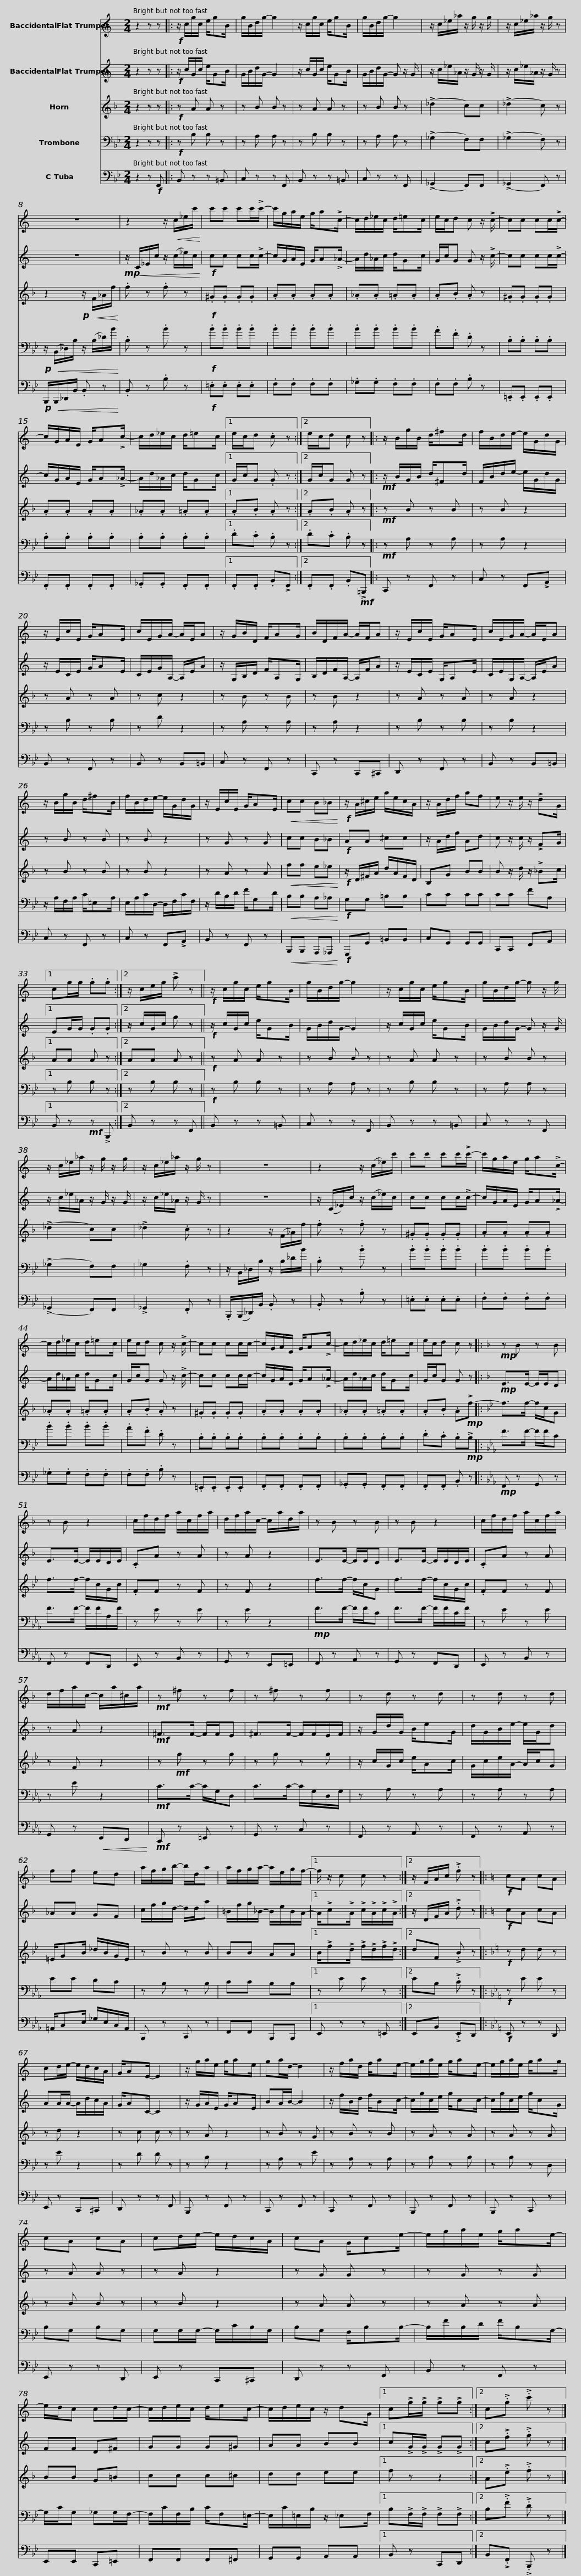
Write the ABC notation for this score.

X:1
%%score 1 2 3 4 5
L:1/8
M:2/4
I:linebreak $
K:Bb
V:1 treble transpose=-2
V:2 treble transpose=-2
V:3 treble transpose=-7
V:4 bass
V:5 bass
V:1
[K:C] z2 z z |:!f! z/ c/g/c/ e/gB/ | g/B/d/g/- g2 | z/ c/g/c/ e/gB/ | g/B/d/g/- g2 |$ %5
 z/ c/_e/_a/ z/ g/ z/ g/ | z/ c/_e/_a/ z/ g/ z | z4 | z2 z/!<(! c/_e/c'/!<)! |$ c'c' c'c'/!>!c'/- | %10
 c'/g/a/e/ g/a!>!c/- | c/d/_e/c/ d/=ec/ | e/c/d c z/ !>!c/- | cc cc/!>!c/- |$ c/G/A/E/ G/A!>!c/- | %15
 c/d/_e/c/ d/=ec/ |1 e/c/d .c z :|2 e/c/d c z |: z/ B/g/B/ d/^fd/ |$ f/B/d/e/- e/G/d/G/ | %20
 z/ E/c/E/ G/AE/ | c/E/G/A/- A/E/A | z/ G/B/D/ F/AG/ | B/D/F/A/- A/F/A |$ z/ E/c/E/ G/AE/ | %25
 c/E/G/A/- A/E/A | z/ B/g/B/ d/^fB/ | f/B/d/e/- e/G/d/G/ | z/ E/c/E/ G/AE/ |$!<(! cc B_B!<)! | %30
!f! z/ A/^c/e/ a/e/c/A/ | z/ A/d/f/ af | e z/ e/ z/ !>!dG/ |1 cg/g/ .g.g :|2$ z/ c/e/g/ !>!c' z || %35
!f! z/ c/g/c/ e/gB/ | g/B/d/g/- g2 | z/ c/g/c/ e/gB/ | g/B/d/g/- g z/ g/ |$ z/ c/_e/_a/ z/ g/ z/ g/ | %40
 z/ c/_e/_a/ z/ g/ z | z4 | z2 z/ (c/_e/)c'/ |$ c'c' c'c'/!>!c'/- | c'/g/a/e/ g/a!>!c/- | %45
 c/d/_e/c/ d/=ec/ | e/c/d c z/ !>!c/- | cc cc/c/- |$ c/G/A/E/ G/A!>!c/- | c/d/_e/c/ d/=ec/ | %50
 e/c/d c z |:[K:F]!mp! z B z B | z B z2 |$ c/f/d/f/ a/c/f/a/ | d/f/a/c/- c/a/d/a/ | %55
 z B z B | z B z2 | c/f/d/f/ a/c/f/a/ |$ d/f/a/c/- c/a/^c/a/ |!mf! z ^f z f | %60
 z ^f z f | z d z d | z d z d |$ ff ed | a/f/g/b/- b/d/a | %65
 a/f/g/a/- a/e/g/f/- |1 f/ z/ c c z :|2 z/ F/A/c/ !>!.f z |:$[K:C]!f! cA cA | cd/e/- e/d/c/A/ | %70
 G/AE/- E2 | z/ g/a/e/ g/ae/ | ga/d/- d2 |$ z/ f/a/d/ f/ae/- | e/g/a/e/ g/ae/- | %75
 e/g/a/e/ g/ag/ | cA cA | cd/e/- e/d/c/A/ |$ cA G/ce/- | e/g/a/e/ g/ae/- | %80
 e/d/c cd/c/- | c/d/e/c/ d/ec/- | c/d/e/c/ z/ dG/ |1$ c!>!g/!>!g/ !>!g!>!g :|2 c!>!.g !>!.c' z |] %85
V:2
[K:C] z2 z z |:!f! z/ c/G/c/ e/GB/ | G/B/d/G/- G2 | z/ c/G/c/ e/GB/ | G/B/d/G/- G z/ G/ |$ %5
 z/ c/_e/_A/ z/ G/ z/ G/ | z/ c/_e/_A/ z/ G/ z | z4 |!mp! z/!<(! C/_E/c/ z/ (c/_e/)c/!<)! |$!f! cc cc/!>!c/- | %10
 c/G/A/E/ G/A!>!_A/- | A/d/_A/c/ d/Gc/ | G/c/G G z/ !>!c/- | cc cc/!>!c/- |$ c/G/A/E/ G/A!>!_A/- | %15
 A/d/_A/c/ d/Gc/ |1 G/c/G .G z :|2 G/c/G G z |:!mf! z/ B/G/B/ d/^Fd/ |$ F/B/d/e/- e/G/d/G/ | %20
 z/ E/C/E/ G/AE/ | C/E/G/A,/- A,/E/A | z/ G,/B,/D/ F/A,G,/ | B,/D/F/A,/- A,/F/A |$ z/ E/C/E/ G,/A,E/ | %25
 C/E/G,/A,/- A,/E/A | z B z B | z B z2 | z G z G |$ cc B_B | %30
!f! AA ^cc | z/ A/d/f/ Ad | c z/ c/ z/ !>!FG/ |1 EG/G/ .G.G :|2$ z/ c/G/c/ g z || %35
!f! z/ c/G/c/ e/GB/ | G/B/d/G/- G2 | z/ c/G/c/ e/GB/ | G/B/d/G/- G z/ G/ |$ z/ c/_e/_A/ z/ G/ z/ G/ | %40
 z/ c/_e/_A/ z/ G/ z | z4 | z/ (C/_E/)c/ z/ (c/_e/)c/ |$ cc cc/!>!c/- | c/G/A/E/ G/A!>!_A/- | %45
 A/d/_A/c/ d/Gc/ | G/c/G G z/ !>!c/- | cc cc/c/- |$ c/G/A/E/ G/A!>!_A/- | A/d/_A/c/ d/Gc/ | %50
 G/c/G G z |:[K:F]!mp! E>E- E/E/D | E>E- E/E/D/E/ |$ .CA z A | z A z2 | %55
 E>E- E/E/D | E>E- E/E/D/E/ | .CA z A |$ z A z2 |!mf! ^F>F- F/F/E | %60
 ^F>F- F/F/E/F/ | z/ G/d/G/ B/eG/ | d/G/B/e/- e/G/d |$ _AA GF | c/f/g/d/- d/d/a | %65
 =B/f/g/_B/- B/e/B/A/- |1 A/!>!c!>!A/ !>!c/!>!A/!>!c/!>!A/ :|2 z/ D/F/A/ !>!.d z |:$[K:C]!f! cA cA | AA/A/- A/d/c/A/ | %70
 G/AC/- C2 | z/ G/A/E/ G/AE/ | BA/B/- B2 |$ z/ f/B/d/ f/Bc/- | c/g/c/e/ g/cc/- | %75
 c/g/c/e/ g/cG/ | z A A z | z A z2 |$ z G G z | z G z G | %80
 FF D^F | GG G^G | AA BB |1$ c!>!G/!>!G/ !>!G!>!G :|2 c!>!.f !>!.g z |] %85
V:3
[K:F] z2 z z |:!f! z A A z | z B B z | z A A z | z B B z |$ %5
 (!>!_d2 c)c | (!>!_d2 c) z | z2!p! z/!<(! F/_A/f/!<)! | .f z .f z |$!f! .^G.G .G.G | %10
 .A.A .A.A | ._A.A .=A.A | .A.B .A z | .^G.G .G.G |$ .A.A .A.A | %15
 ._A.A .=A.A |1 .A.B .A z :|2 .A.B .A z |:!mf! z B z B |$ z B z2 | %20
 z A z A | z c z2 | z B z B | z B z2 |$ z A z A | %25
 z A z2 | z B z B | z B z2 | z A z A |$!<(!!<(! ff e_e!<)!!<)! | %30
!f! z/ D/^F/A/ d/A/F/D/ | B,G BB | B z/ d/ z/ !>!_Bc/ |1 AA A z :|2$ AA A z || %35
!f! z A A z | z B B z | z A A z | z B B z |$ (!>!_d2 c)c | %40
 !>!_d2 .c z | z2 z/ (F/_A/)f/ | .f z .f z |$ .^G.G .G.G | .A.A .A.A | %45
 ._A.A .=A.A | .A.B .A z | .^G.G .G.G |$ .A.A .A.A | ._A.A .=A.A | %50
 .A.B .A!mp!!>!f- |:[K:Bb] f>f- f/c/G | f>f- f/c/G/c/ |$ .FF z F | z F z2 | %55
 f>f- f/c/G | f>f- f/c/G/c/ | .FF z F |$ z F z2 | z!mf! g z g | %60
 z g z g | z/ c/G/c/ e/Ac/ | G/c/e/A/- A/c/G |$ =E/GB/ _d/B/G/E/ | z B z B | %65
 BB AA |1 B/!>!f!>!d/ !>!f/!>!d/!>!f/!>!d/ :|2 dF !>!.B z |:$[K:F]!f! z d d z | z d z2 | %70
 z c c z | z A z2 | z B z G |$ z B z B | z A z A | %75
 z A z A | z B B z | z B z2 |$ z A A z | z A z A | %80
 BB G=B | cc c^c | dd ee |1$ f z z2 :|2 A!>!.e !>!.f z |] %85
V:4
 z2 z z |:!f! z B, B, z | z A, A, z | z B, B, z | z A, A, z |$ %5
 (!>!_G,2 F,)F, | (!>!_G,2 F,) z |!p! z/!<(! (B,,/_D,/)B,/ z/ (B,/_D/)B/!<)! | .B, z .B z |$!f! .B.B .B.B | %10
 .B.B .B.B | .B.B .B.B | .A.F .D z | .B,.B, .B,.B, |$ .B,.B, .B,.B, | %15
 .B,.B, .B,.B, |1 .D.C .B, z :|2 .D.C .B, z |:!mf! z A, z A, |$ z A, z2 | %20
 z B, z B, | z D z2 | z A, z A, | z A, z2 |$ z B, z B, | %25
 z B, z2 | z/ A,/F,/A,/ C/=E,A,/ | E,/A,/C/D,/- D,/F,/C/F,/ | z/ D/B,/D/ F/G,D/ |$!<(! B,B, A,_A,!<)! | %30
!f! G,G, =B,B, | CC CC | CC FA, |1 z B, B, z :|2$ z B, B, z || %35
!f! z B, B, z | z A, A, z | z B, B, z | z A, A, z |$ (!>!_G,2 F,)F, | %40
 _G,2 .F, z | z/ B,,/_D,/B,/ z/ B,/_D/B/ | .B, z .B z |$ .B.B .B.B | .B.B .B.B | %45
 .B.B .B.B | .A.F .D z | .B,.B, .B,.B, |$ .B,.B, .B,.B, | .B,.B, .B,.B, | %50
 .D.C .B,!mp!!>!B, |:[K:Eb] F>F- F/F/C | F>F- F/F/A,/F/ |$ z E z E | z E z2 | %55
!mp! F>F- F/F/C | F>F- F/F/C/F/ | z E z E |$ z E z2 |!mf! C>C- C/G,/D, | %60
 C>C- C/G,/D,/G,/ | z A, z A, | z A, z A, |$ EE DC | z B, z B, | %65
 CC B,B, |1 z E E z :|2 EB, !>!.C z |:$[K:Bb]!f! z E E z | z E z2 | %70
 z D D z | z B, z2 | z A, z E |$ z A, z A, | z B, z B, | %75
 z B, z D, | B,G, B,G, | G,G,/G,/- G,/C/B,/G,/ |$ B,G, F,/B,B,/- | B,/F/B,/D/ F/B,G,/- | %80
 G,/C/G, _G,G,/F,/- | F,/C/F,/B,/ C/F,=E,/- | E,/C/=E,/B,/ z/ _E,F,/ |1$ B,!>!F,/!>!F,/ !>!F,!>!F, :|2 B,!>!.F !>!.D z |] %85
V:5
 z2 z!f! F,, |: B,, z z =B,, | C, z z F,, | B,, z z =B,, | C, z z F,, |$ %5
 (!>!_G,,2 F,,)F,, | (!>!_G,,2 F,,) z |!p! B,,,/!<(!B,,,/_D,,/B,,/ .B,, z!<)! | .B,, z .B, z |$!f! .=E,.E, .E,.E, | %10
 .F,.F, .F,.F, | ._G,.G, .F,.F, | .F,.F, .B, z | .=E,,.E,, .E,,.E,, |$ .F,,.F,, .F,,.F,, | %15
 ._G,,.G,, .F,,.F,, |1 .F,,.F,, .B,,!>!F,, :|2 .F,,.F,, .B,,!mf!!>!=B,,, |: C,, z F,, z |$ C, z F,,!>!A,, | %20
 B,, z F,, z | B,, z B,,=B,, | C, z F,, z | C,, z C,,^C,, |$ D,, z F,, z | %25
 B,, z B,,=B,, | C, z F,, z | C, z F,,!>!A,, | B,, z F,, z |$!<(! B,,,B,,, A,,,_A,,,!<)! | %30
!f! G,,,G,, =B,,B,, | C,G,, G,,G,, | C,,C,, F,,A,, |1 B,, z!mf! z !>!B,,, :|2$ B,, z z F,, || %35
 B,, z z =B,, | C, z z F,, | B,, z z =B,, | C, z z F,, |$ (!>!_G,,2 F,,)F,, | %40
 !>!_G,,2 .F,, z | .B,,,/(B,,,/_D,,/)B,,/ .B,, z | .B,, z .B, z |$ .=E,.E, .E,.E, | .F,.F, .F,.F, | %45
 ._G,.G, .F,.F, | .F,.F, .B, z | .=E,,.E,, .E,,.E,, |$ .F,,.F,, .F,,.F,, | ._G,,.G,, .F,,.F,, | %50
 .F,,.F,, .B,, z |:[K:Eb]!mp! F,, z G,, z | F,, z F,,D,, |$ E,, z B,, z | G,, z E,,=E,, | %55
 F,, z A,, z | G,, z F,,D,, | E,, z B,, z |$ G,, z!<(! E,,D,,!<)! |!mf! C,, z =E,, z | %60
 G,, z C, z | F,, z A,, z | F,, z A,, z |$ =A,,/C,E,/ _G,/E,/C,/A,,/ | B,,, z C,, z | %65
 F,,F,, B,,,B,,, |1 E,, z z =E,, :|2 E,,B,, !>!.E,,D,, |:$[K:Bb]!f! E,, z z D,, | E,, z C,,^C,, | %70
 D,, z z F,, | B,,, z F,, z | C,, z F,, z |$ C,, z F,, z | B,,, z F,, z | %75
 B,,, z C,, z | E,, z z D,, | E,, z C,,^C,, |$ D,, z z F,, | B,, z F,, z | %80
 E,,E,, C,,=E,, | F,,F,, F,,^F,, | G,,G,, A,,A,, |1$ B,, z C,,D,, :|2 B,,!>!.F,, !>!.B,,, z |] %85
